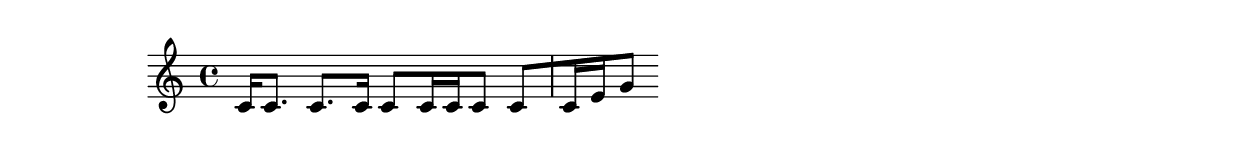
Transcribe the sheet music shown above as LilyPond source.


\version "2.14.0"
\header {
    texidoc = "Beaming can be also given explicitly."
}

\layout { ragged-right= ##t }

\relative c'
{
  c16[ c8.]
  c8.[ c16]
  c8[ c16 c16 c8]
  c8[ c16 e16 g8]

}
